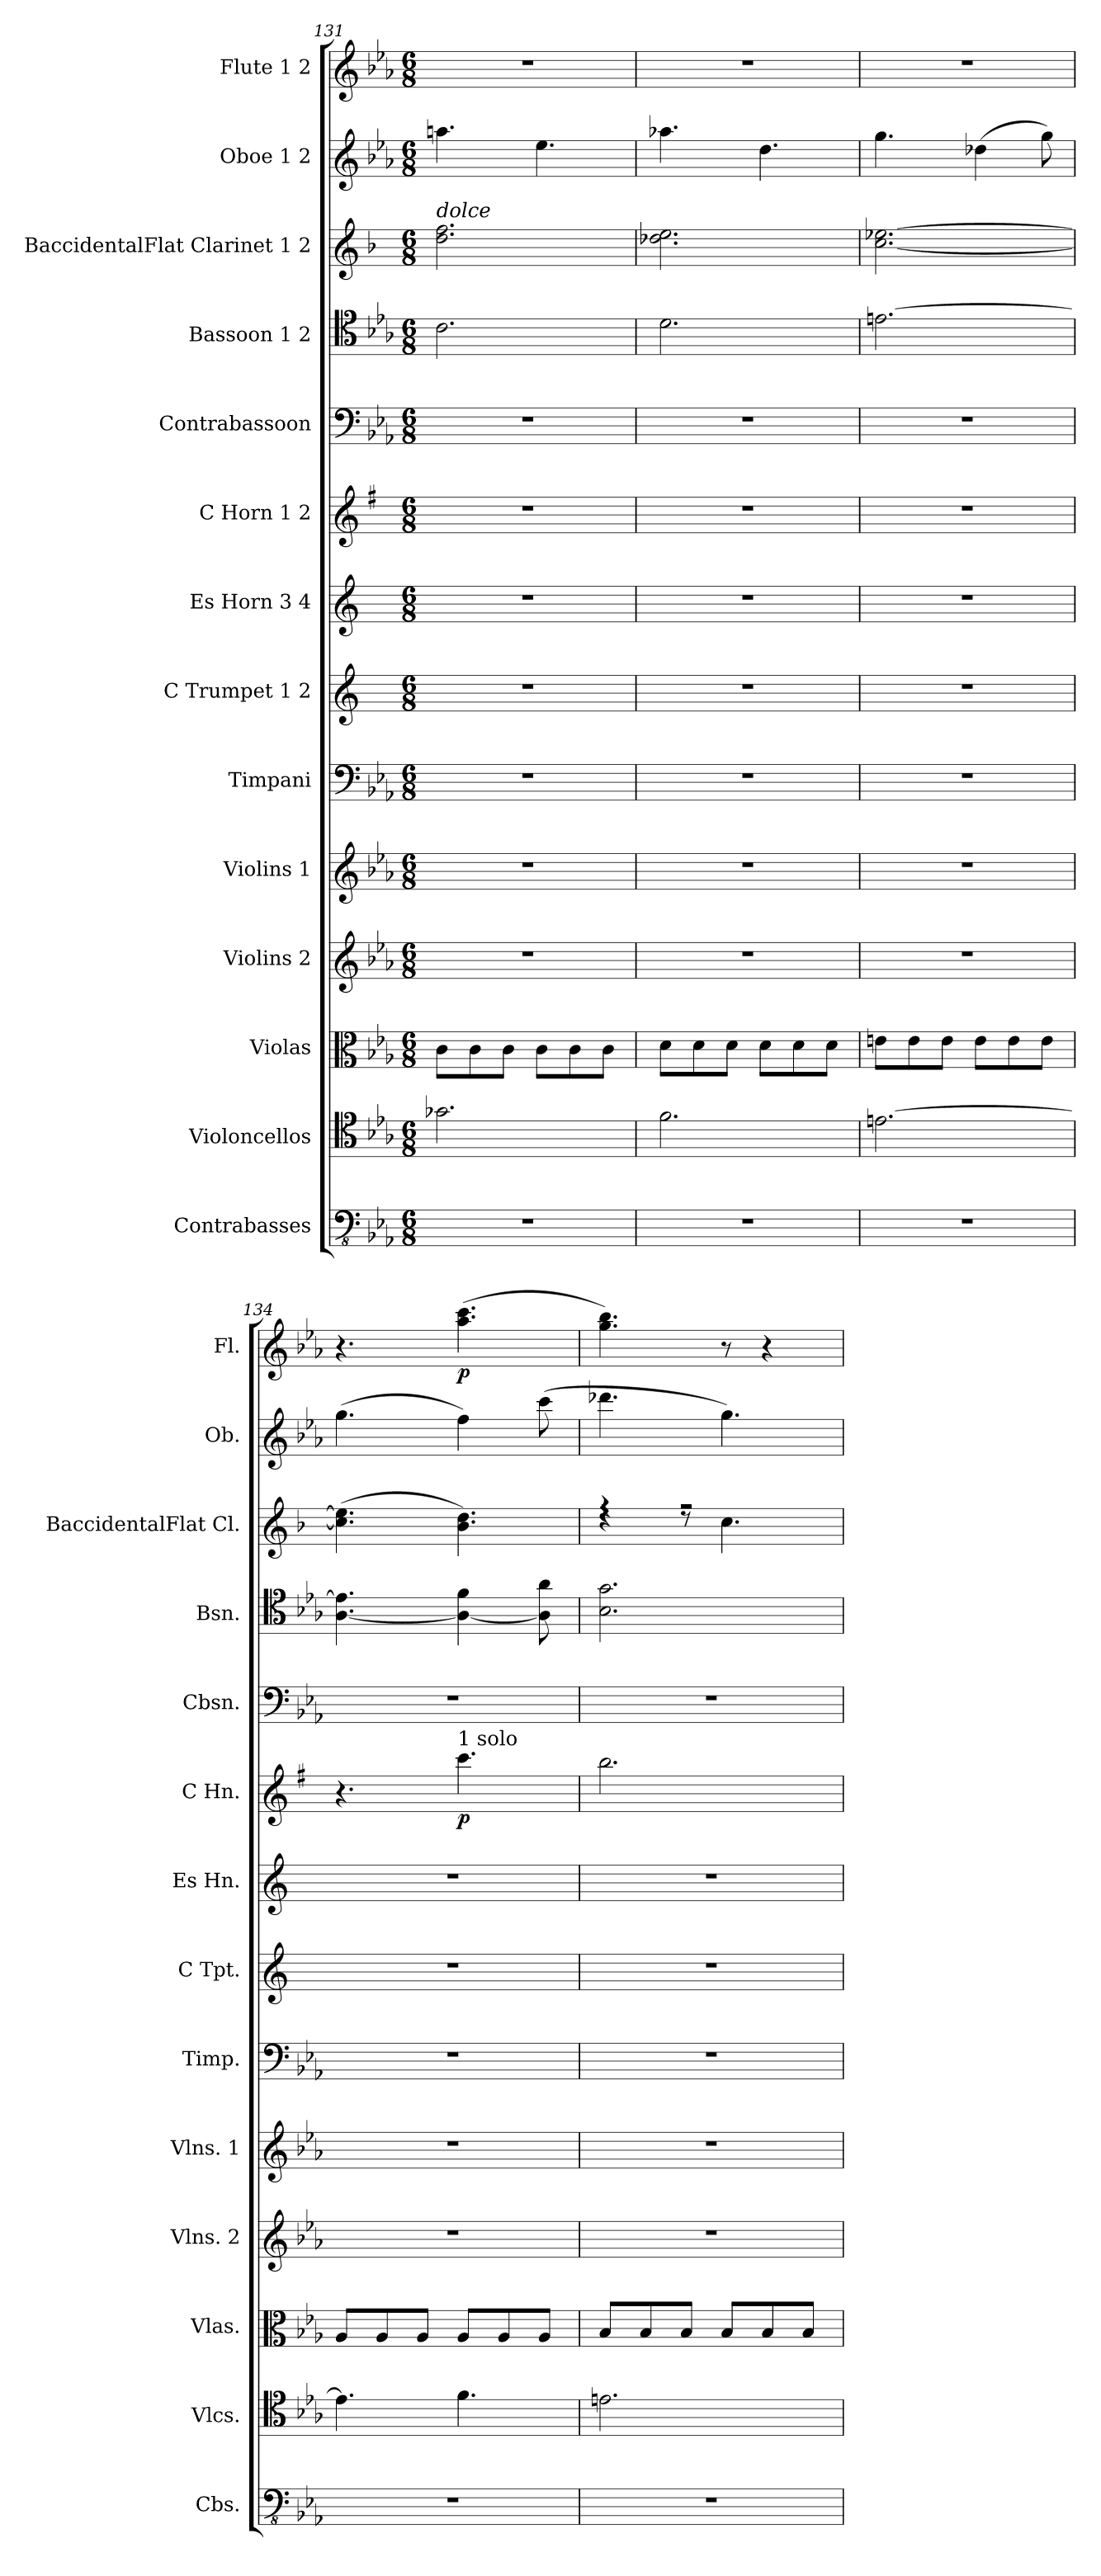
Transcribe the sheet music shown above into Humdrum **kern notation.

**kern	**kern	**kern	**kern	**kern	**kern	**kern	**kern	**kern	**dynam	**kern	**kern	**kern	**kern	**kern	**dynam
*part14	*part13	*part12	*part11	*part10	*part9	*part8	*part7	*part6	*part6	*part5	*part4	*part3	*part2	*part1	*part1
*staff14	*staff13	*staff12	*staff11	*staff10	*staff9	*staff8	*staff7	*staff6	*staff6	*staff5	*staff4	*staff3	*staff2	*staff1	*staff1
*I"Contrabasses	*I"Violoncellos	*I"Violas	*I"Violins 2	*I"Violins 1	*I"Timpani	*I"C Trumpet 1 2	*I"Es Horn 3 4	*I"C Horn 1 2	*	*I"Contrabassoon	*I"Bassoon 1 2	*I"BaccidentalFlat Clarinet 1 2	*I"Oboe 1 2	*I"Flute  1 2	*
*I'Cbs.	*I'Vlcs.	*I'Vlas.	*I'Vlns. 2	*I'Vlns. 1	*I'Timp.	*I'C Tpt.	*I'Es Hn.	*I'C Hn.	*	*I'Cbsn.	*I'Bsn.	*I'BaccidentalFlat Cl.	*I'Ob.	*I'Fl.	*
*clefFv4	*clefC4	*clefC3	*clefG2	*clefG2	*clefF4	*clefG2	*clefG2	*clefG2	*	*clefF4	*clefC4	*clefG2	*clefG2	*clefG2	*
*	*	*	*	*	*	*	*ITrd5c9	*ITrd4c7	*	*ITrd7c12	*	*ITrd1c2	*	*	*
*k[b-e-a-]	*k[b-e-a-]	*k[b-e-a-]	*k[b-e-a-]	*k[b-e-a-]	*k[b-e-a-]	*k[]	*k[b-e-a-]	*k[]	*	*k[b-e-a-]	*k[b-e-a-]	*k[b-e-a-]	*k[b-e-a-]	*k[b-e-a-]	*
*M6/8	*M6/8	*M6/8	*M6/8	*M6/8	*M6/8	*M6/8	*M6/8	*M6/8	*	*M6/8	*M6/8	*M6/8	*M6/8	*M6/8	*
=131	=131	=131	=131	=131	=131	=131	=131	=131	=131	=131	=131	=131	=131	=131	=131
!	!	!	!	!	!	!	!	!	!	!	!	!LO:TX:a:i:t=dolce	!	!	!
2.r	2.g-X\	8c\L	2.r	2.r	2.r	2.r	2.r	2.r	.	2.r	2.c\	2.cc\ 2.ee-\	4.aan\	2.r	.
.	.	8c\	.	.	.	.	.	.	.	.	.	.	.	.	.
.	.	8c\J	.	.	.	.	.	.	.	.	.	.	.	.	.
.	.	8c\L	.	.	.	.	.	.	.	.	.	.	4.ee-\	.	.
.	.	8c\	.	.	.	.	.	.	.	.	.	.	.	.	.
.	.	8c\J	.	.	.	.	.	.	.	.	.	.	.	.	.
!!LO:PB:g=z
=132	=132	=132	=132	=132	=132	=132	=132	=132	=132	=132	=132	=132	=132	=132	=132
2.r	2.f\	8d\L	2.r	2.r	2.r	2.r	2.r	2.r	.	2.r	2.d\	2.cc-X\ 2.dd\	4.aa-X\	2.r	.
.	.	8d\	.	.	.	.	.	.	.	.	.	.	.	.	.
.	.	8d\J	.	.	.	.	.	.	.	.	.	.	.	.	.
.	.	8d\L	.	.	.	.	.	.	.	.	.	.	4.dd\	.	.
.	.	8d\	.	.	.	.	.	.	.	.	.	.	.	.	.
.	.	8d\J	.	.	.	.	.	.	.	.	.	.	.	.	.
=133	=133	=133	=133	=133	=133	=133	=133	=133	=133	=133	=133	=133	=133	=133	=133
2.r	[2.en\	8en\L	2.r	2.r	2.r	2.r	2.r	2.r	.	2.r	[2.en\	[2.b-\ [2.dd-X\	4.gg\	2.r	.
.	.	8e\	.	.	.	.	.	.	.	.	.	.	.	.	.
.	.	8e\J	.	.	.	.	.	.	.	.	.	.	.	.	.
.	.	8e\L	.	.	.	.	.	.	.	.	.	.	(>4dd-X\	.	.
.	.	8e\	.	.	.	.	.	.	.	.	.	.	.	.	.
.	.	8e\J	.	.	.	.	.	.	.	.	.	.	8gg\)	.	.
=134	=134	=134	=134	=134	=134	=134	=134	=134	=134	=134	=134	=134	=134	=134	=134
2.r	4.e\]	8A-/L	2.r	2.r	2.r	2.r	2.r	4.r	.	2.r	[4.A-\ 4.e\]	(>4.b-\] 4.dd-\]	(>4.gg\	4.r	.
.	.	8A-/	.	.	.	.	.	.	.	.	.	.	.	.	.
.	.	8A-/J	.	.	.	.	.	.	.	.	.	.	.	.	.
!	!	!	!	!	!	!	!	!LO:TX:a:t=1 solo	!	!	!	!	!	!	!
!	!	!	!	!	!	!	!	!	!LO:DY:b	!	!	!	!	!	!LO:DY:b
.	4.f\	8A-/L	.	.	.	.	.	4.ff\	p	.	4A-\_ 4f\	4.a-\ 4.cc\)	4ff\)	(>4.aa-\ 4.ccc\	p
.	.	8A-/	.	.	.	.	.	.	.	.	.	.	.	.	.
.	.	8A-/J	.	.	.	.	.	.	.	.	8A-\] 8a-\	.	(>8ccc\	.	.
=135	=135	=135	=135	=135	=135	=135	=135	=135	=135	=135	=135	=135	=135	=135	=135
*	*	*	*	*	*	*	*	*	*	*	*	*^	*	*	*
2.r	2.en\	8B-/L	2.r	2.r	2.r	2.r	2.r	2.ee\	.	2.r	2.B-\ 2.g\	4r	4rdd	4.ddd-X\	4.gg\ 4.bb-\)	.
.	.	8B-/	.	.	.	.	.	.	.	.	.	.	.	.	.	.
.	.	8B-/J	.	.	.	.	.	.	.	.	.	2r	8rdd	.	.	.
.	.	8B-/L	.	.	.	.	.	.	.	.	.	.	4.b-\	4.gg\)	8r	.
.	.	8B-/	.	.	.	.	.	.	.	.	.	.	.	.	4r	.
.	.	8B-/J	.	.	.	.	.	.	.	.	.	.	.	.	.	.
*	*	*	*	*	*	*	*	*	*	*	*	*v	*v	*	*	*
=	=	=	=	=	=	=	=	=	=	=	=	=	=	=	=
*-	*-	*-	*-	*-	*-	*-	*-	*-	*-	*-	*-	*-	*-	*-	*-
